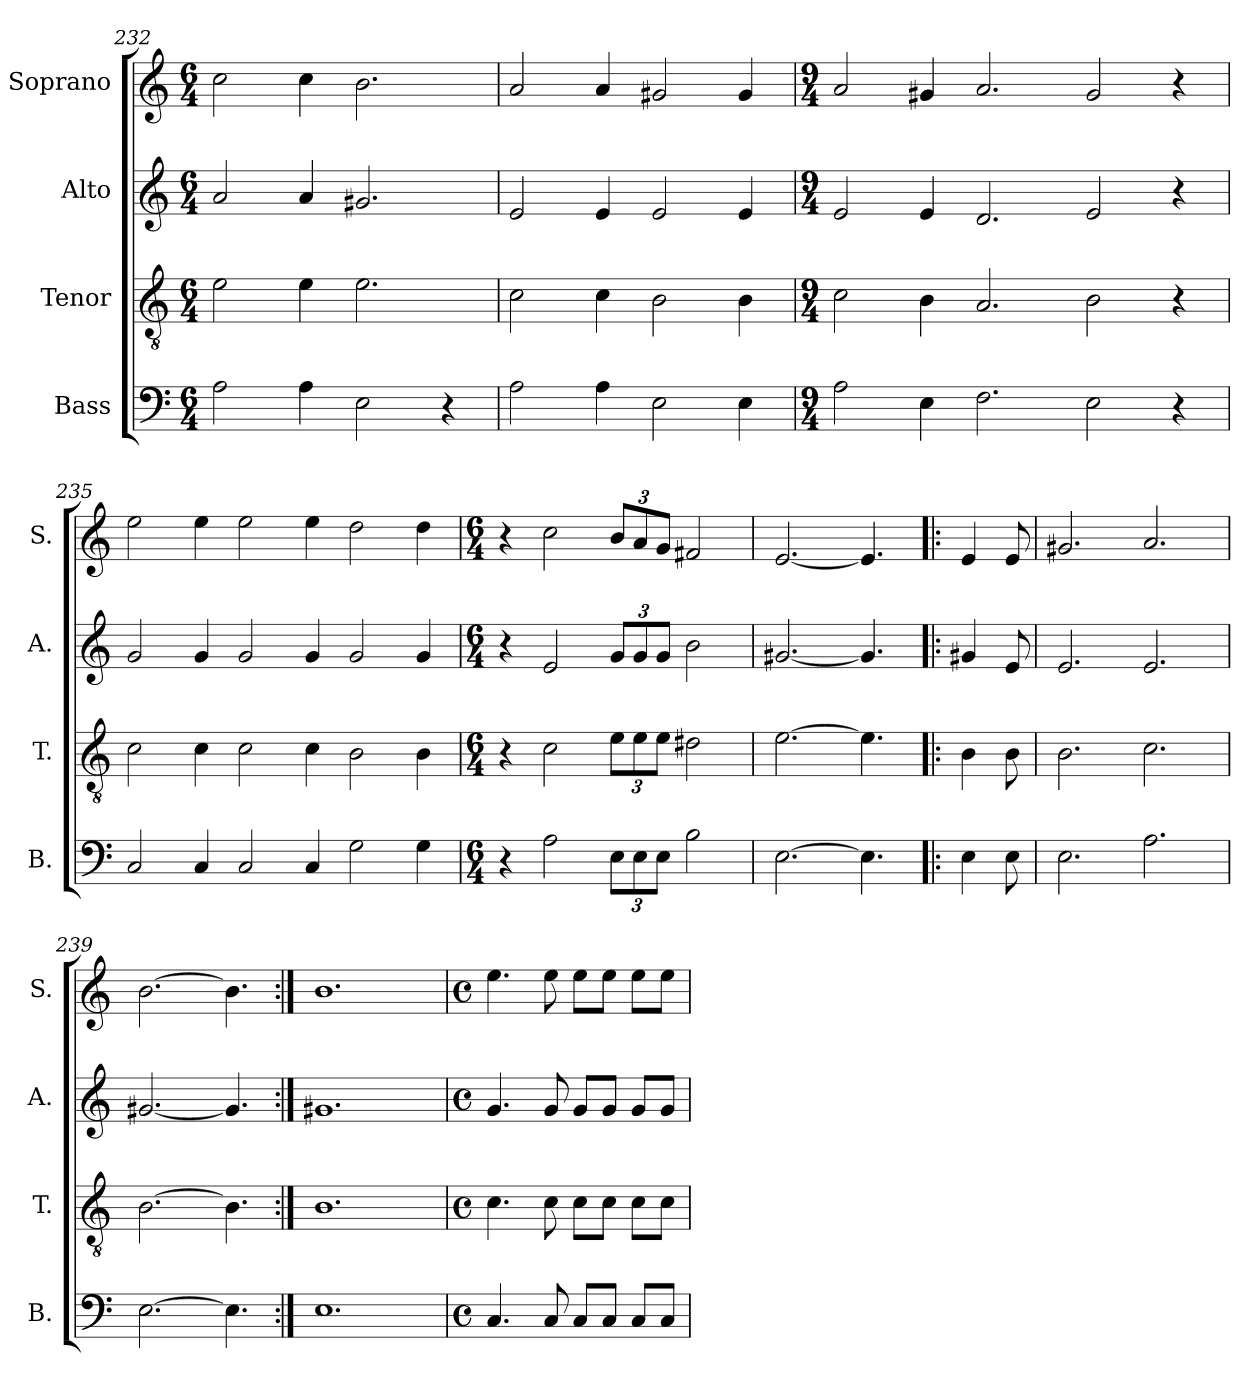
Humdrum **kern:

**kern	**kern	**kern	**kern
*part4	*part3	*part2	*part1
*staff4	*staff3	*staff2	*staff1
*I"Bass	*I"Tenor	*I"Alto	*I"Soprano
*I'B.	*I'T.	*I'A.	*I'S.
!!LO:LB:g=z
*clefF4	*clefGv2	*clefG2	*clefG2
*	*ITrd7c12	*	*
*k[]	*k[]	*k[]	*k[]
*C:	*C:	*C:	*C:
*M6/4	*M6/4	*M6/4	*M6/4
=232	=232	=232	=232
2A\	2E\	2a/	2cc\
4A\	4E\	4a/	4cc\
2E\	2.E\	2.g#X/	2.b\
4r	.	.	.
=233	=233	=233	=233
2A\	2C\	2e/	2a/
4A\	4C\	4e/	4a/
2E\	2BB\	2e/	2g#X/
4E\	4BB\	4e/	4g#/
=234	=234	=234	=234
*M9/4	*M9/4	*M9/4	*M9/4
2A\	2C\	2e/	2a/
4E\	4BB\	4e/	4g#X/
2.F\	2.AA/	2.d/	2.a/
2E\	2BB\	2e/	2g#/
4r	4r	4r	4r
=235	=235	=235	=235
2C/	2C\	2g/	2ee\
4C/	4C\	4g/	4ee\
2C/	2C\	2g/	2ee\
4C/	4C\	4g/	4ee\
2G\	2BB\	2g/	2dd\
4G\	4BB\	4g/	4dd\
!!LO:LB:g=z
=236	=236	=236	=236
*M6/4	*M6/4	*M6/4	*M6/4
4r	4r	4r	4r
2A\	2C\	2e/	2cc\
12E\L	12E\L	12g/L	12b/L
12E\	12E\	12g/	12a/
12E\J	12E\J	12g/J	12g/J
2B\	2D#X\	2b\	2f#X/
=237	=237	=237	=237
[>2.E\	[>2.E\	[<2.g#X/	[<2.e/
4.E\]	4.E\]	4.g#/]	4.e/]
=237X1!|:	=237X1!|:	=237X1!|:	=237X1!|:
4E\	4BB\	4g#/	4e/
8E\	8BB\	8e/	8e/
=238	=238	=238	=238
2.E\	2.BB\	2.e/	2.g#X/
2.A\	2.C\	2.e/	2.a/
=239	=239	=239	=239
[>2.E\	[>2.BB\	[<2.g#X/	[>2.b\
4.E\]	4.BB\]	4.g#/]	4.b\]
=240:|!	=240:|!	=240:|!	=240:|!
1.E	1.BB	1.g#X	1.b
=241	=241	=241	=241
*M4/4	*M4/4	*M4/4	*M4/4
*met(c)	*met(c)	*met(c)	*met(c)
4.C/	4.C\	4.g/	4.ee\
8C/	8C\	8g/	8ee\
8C/L	8C\L	8g/L	8ee\L
8C/J	8C\J	8g/J	8ee\J
8C/L	8C\L	8g/L	8ee\L
8C/J	8C\J	8g/J	8ee\J
=	=	=	=
*-	*-	*-	*-
